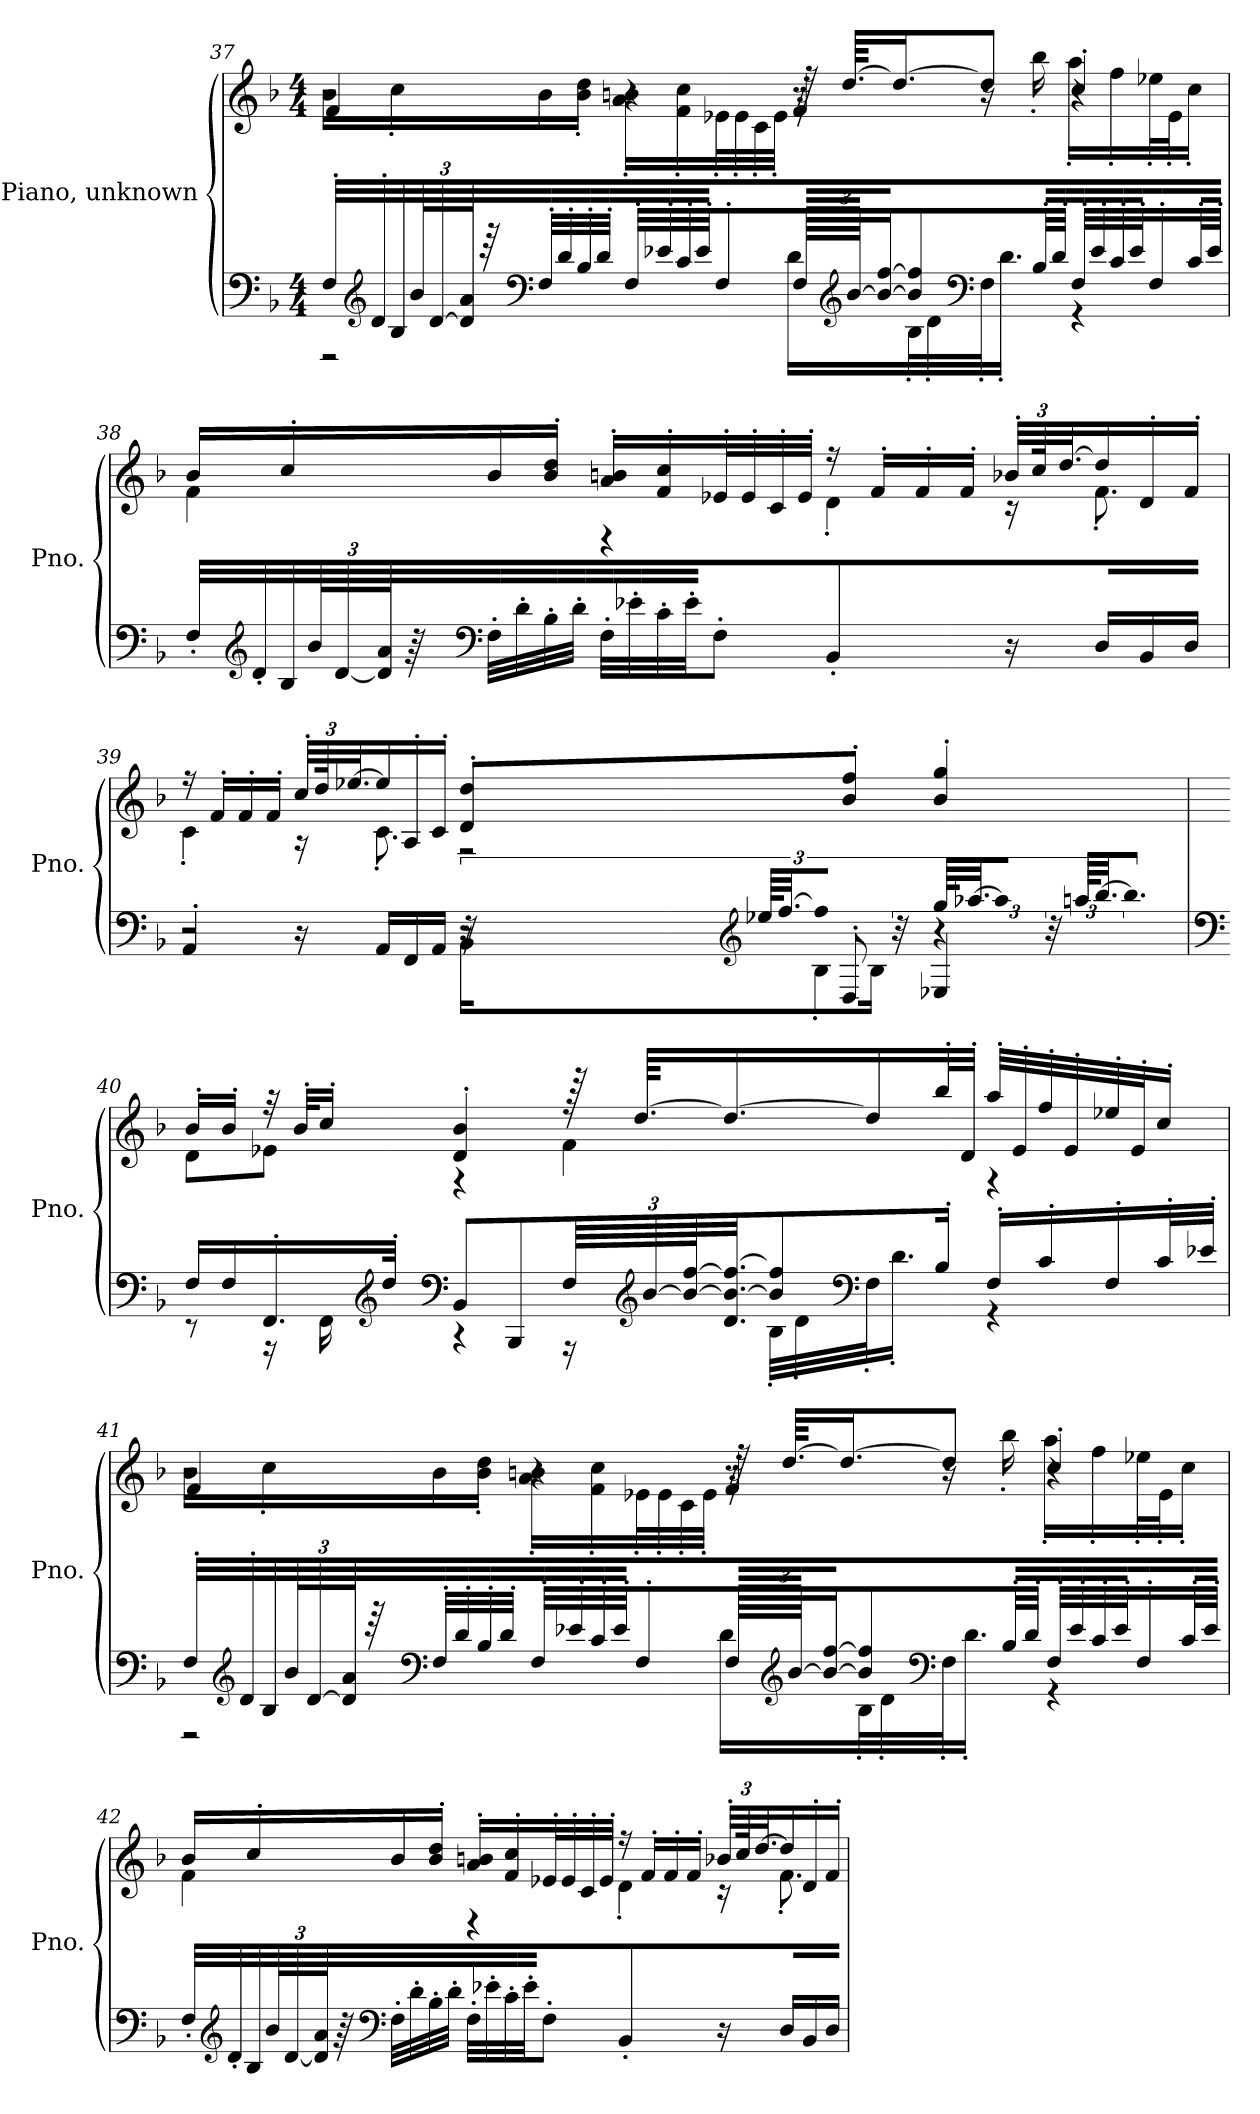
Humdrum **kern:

**kern	**kern
*part1	*part1
*staff2	*staff1
*I"Piano, unknown	*
*I'Pno.	*
!!LO:LB:g=z
*clefF4	*clefG2
*k[b-]	*k[b-]
*M4/4	*M4/4
=37	=37
*^	*^
*	*	*	*^
32F'/LLL	2r	2r	16b-\LL	4f/
*clefG2	*	*	*	*
32d'/	.	.	.	.
*Xbrackettup	*	*	*	*
48B-/	.	.	16cc'\	.
96b-/L	.	.	.	.
*brackettup	*	*	*	*
[96d/	.	.	.	.
96d/] 96a/JJJJ	.	.	.	.
96r	.	.	.	.
*clefF4	*	*	*	*
32F'/LLL	.	.	16b-\	.
32d'/	.	.	.	.
32B-'/	.	.	16b-\' 16dd\'JJ	.
32d'/JJJ	.	.	.	.
32F'/LLL	.	.	16a\' 16bn\'LL	4r
32e-X'/	.	.	.	.
32c'/	.	.	16f\' 16cc\'	.
32e-'/JJ	.	.	.	.
8F'/	.	.	32e-X'\L	.
.	.	.	32e-'\	.
.	.	.	32c'\	.
.	.	.	32e-'\JJJ	.
*Xbrackettup	*	*	*	*
96F/LLL	16d\LL	128r	8r	4f/
.	.	[64.dd/KKLL	.	.
*clefG2	*	*	*	*
[96b-/JJ	.	.	.	.
24b-/_ [24ff/J	.	.	.	.
.	.	16.dd/J_	.	.
8b-/] 8ff/]	32B-'\L	.	.	.
.	32d'\	.	.	.
*clefF4	*	*	*	*
.	32F'\J	8dd/J]	16r	.
.	16.d'\JJ	.	.	.
32B-'/LL	.	.	16bb-'\	.
32d'/JJJ	.	.	.	.
32F'/LLL	4r	4cc'/	16aa'\LL	4r
32e-'/	.	.	.	.
32c'/	.	.	16ff'\	.
32e-'/J	.	.	.	.
16F'/	.	.	32ee-X'\L	.
.	.	.	32e-'\J	.
32c'/L	.	.	16cc'\JJ	.
32e-'/JJJ	.	.	.	.
*v	*v	*	*	*
*	*	*v	*v
!!LO:LB:g=z
=38	=38	=38
32F'/LLL	16b-/LL	4f\
*clefG2	*	*
32d'/	.	.
48B-/	16cc'/	.
96b-/L	.	.
*brackettup	*	*
[96d/	.	.
96d/] 96a/JJJJ	.	.
96r	.	.
*clefF4	*	*
32F'\LLL	16b-/	.
32d'\	.	.
32B-'\	16b-/' 16dd/'JJ	.
32d'\JJJ	.	.
32F'\LLL	16a/' 16bn/'LL	4r
32e-X'\	.	.
32c'\	16f/' 16cc/'	.
32e-'\JJ	.	.
8F'\J	32e-X'/L	.
.	32e-'/	.
.	32c'/	.
.	32e-'/JJJ	.
4BB-'/	16r	4d'\
.	16f'/LL	.
.	16f'/	.
.	16f'/JJ	.
*	*Xbrackettup	*
16r	48b-X'/LLL	16r
.	96cc/K	.
.	[48.dd/J	.
16D/LL	16dd/]	8.f'\
16BB-/	16d'/	.
16D/JJ	16f'/JJ	.
!!LO:LB:g=z	!!
=39	=39	=39
*^	*	*
*	*^	*	*
4AA'/	2r	2r	16r	4c'\
.	.	.	16f'/LL	.
.	.	.	16f'/	.
.	.	.	16f'/JJ	.
16r	.	.	48cc'/LLL	16r
.	.	.	96dd/K	.
.	.	.	[48.ee-X/J	.
16AA/LL	.	.	16ee-/]	8.c'\
16FF/	.	.	16A'/	.
16AA/JJ	.	.	16c'/JJ	.
48r	16BB-\KL	8r	8d/' 8dd/'L	2r
*clefG2	*	*	*	*
96ee-X/KLLL	.	.	.	.
[48.ff/J	.	.	.	.
16ff/JJ]	8B-'\	.	.	.
48r	.	8D'/	8b-/' 8ff/'J	.
96gg/KLLL	.	.	.	.
[48.aa-X/J	.	.	.	.
16aa-/JJ]	16B-\Jk	.	.	.
48r	4r	4E-X/	4b-/' 4gg/'	.
96aan/KLLL	.	.	.	.
[48.bb-/JJ	.	.	.	.
8.bb-/J]	.	.	.	.
*v	*v	*v	*	*
!!LO:LB:g=z	!!
=40	=40	=40
*clefF4	*	*
*^	*	*
16F/LL	8r	16b-'/LL	8d\L
16F/	.	16b-'/JJ	.
16.FF'/	16r	32r	8e-X\J
.	.	32b-'/KLL	.
.	16FF\	16cc'/JJ	.
*clefG2	*	*	*
32dd'/JJk	.	.	.
*clefF4	*	*	*
8BB-/L	4r	4d/' 4b-/'	4r
8BBB-/	.	.	.
*Xbrackettup	*	*	*
96F/LLL	16r	128r	4f\
.	.	[64.dd/KKLL	.
*clefG2	*	*	*
[96b-/	.	.	.
96b-/_ [96ff/J	.	.	.
48.d/ 48.b-/_ 48.ff/_JJ	.	16.dd/_	.
8b-/] 8ff/]	32B-'\LLL	.	.
.	32d'\	.	.
*clefF4	*	*	*
.	32F'\J	16dd/]	.
.	16.d'\JJ	.	.
16B-'/Jk	.	32bb-'/L	.
.	.	32d'/JJJ	.
16F'/LL	4r	32aa'/LLL	4r
.	.	32e-'/	.
16c'/	.	32ff'/	.
.	.	32e-'/	.
16F'/	.	32ee-X'/	.
.	.	32e-'/J	.
32c'/L	.	16cc'/JJ	.
32e-X'/JJJ	.	.	.
!!LO:LB:g=z
=41	=41	=41	=41
*	*	*	*^
32F'/LLL	2r	2r	16b-\LL	4f/
*clefG2	*	*	*	*
32d'/	.	.	.	.
48B-/	.	.	16cc'\	.
96b-/L	.	.	.	.
*brackettup	*	*	*	*
[96d/	.	.	.	.
96d/] 96a/JJJJ	.	.	.	.
96r	.	.	.	.
*clefF4	*	*	*	*
32F'/LLL	.	.	16b-\	.
32d'/	.	.	.	.
32B-'/	.	.	16b-\' 16dd\'JJ	.
32d'/JJJ	.	.	.	.
32F'/LLL	.	.	16a\' 16bn\'LL	4r
32e-X'/	.	.	.	.
32c'/	.	.	16f\' 16cc\'	.
32e-'/JJ	.	.	.	.
8F'/	.	.	32e-X'\L	.
.	.	.	32e-'\	.
.	.	.	32c'\	.
.	.	.	32e-'\JJJ	.
*Xbrackettup	*	*	*	*
96F/LLL	16d\LL	128r	8r	4f/
.	.	[64.dd/KKLL	.	.
*clefG2	*	*	*	*
[96b-/JJ	.	.	.	.
24b-/_ [24ff/J	.	.	.	.
.	.	16.dd/J_	.	.
8b-/] 8ff/]	32B-'\L	.	.	.
.	32d'\	.	.	.
*clefF4	*	*	*	*
.	32F'\J	8dd/J]	16r	.
.	16.d'\JJ	.	.	.
32B-'/LL	.	.	16bb-'\	.
32d'/JJJ	.	.	.	.
32F'/LLL	4r	4cc'/	16aa'\LL	4r
32e-'/	.	.	.	.
32c'/	.	.	16ff'\	.
32e-'/J	.	.	.	.
16F'/	.	.	32ee-X'\L	.
.	.	.	32e-'\J	.
32c'/L	.	.	16cc'\JJ	.
32e-'/JJJ	.	.	.	.
*v	*v	*	*	*
*	*	*v	*v
!!LO:PB:g=z
=42	=42	=42
32F'/LLL	16b-/LL	4f\
*clefG2	*	*
32d'/	.	.
48B-/	16cc'/	.
96b-/L	.	.
*brackettup	*	*
[96d/	.	.
96d/] 96a/JJJJ	.	.
96r	.	.
*clefF4	*	*
32F'\LLL	16b-/	.
32d'\	.	.
32B-'\	16b-/' 16dd/'JJ	.
32d'\JJJ	.	.
32F'\LLL	16a/' 16bn/'LL	4r
32e-X'\	.	.
32c'\	16f/' 16cc/'	.
32e-'\JJ	.	.
8F'\J	32e-X'/L	.
.	32e-'/	.
.	32c'/	.
.	32e-'/JJJ	.
4BB-'/	16r	4d'\
.	16f'/LL	.
.	16f'/	.
.	16f'/JJ	.
16r	48b-X'/LLL	16r
.	96cc/K	.
.	[48.dd/J	.
16D/LL	16dd/]	8.f'\
16BB-/	16d'/	.
16D/JJ	16f'/JJ	.
*	*v	*v
=	=
*-	*-
